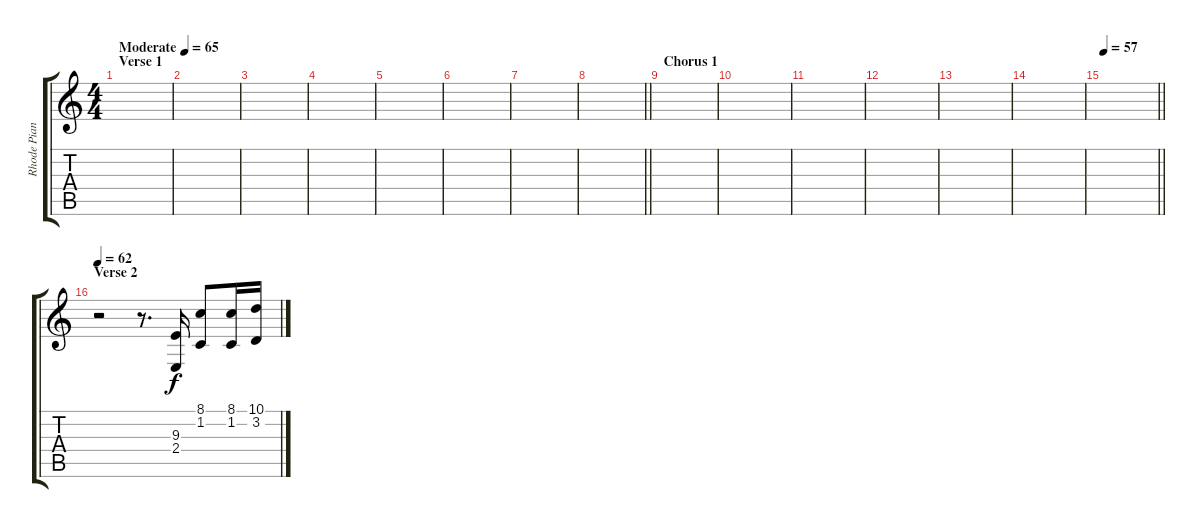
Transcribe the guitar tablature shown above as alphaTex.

\track ("Rhode Piano" "Rhode Pian") {instrument electricpiano1}
\staff {score tabs}
\tuning (E4 B3 G3 D3 A2 E2) {hide}
\ts (4 4)
\section ("" "Verse 1")
\tempo (65 "Moderate")
\clef g2
\ks c
|
|
|
|
|
|
|
\barLineRight lightlight
|
\section ("" "Chorus 1")
|
|
|
|
|
|
\tempo 57
\barLineRight lightlight
|
\section ("" "Verse 2")
\tempo 62
r.2 r.8{d} (9.3 2.4).16 (8.1 1.2).8 (8.1 1.2).16 (10.1 3.2).16
